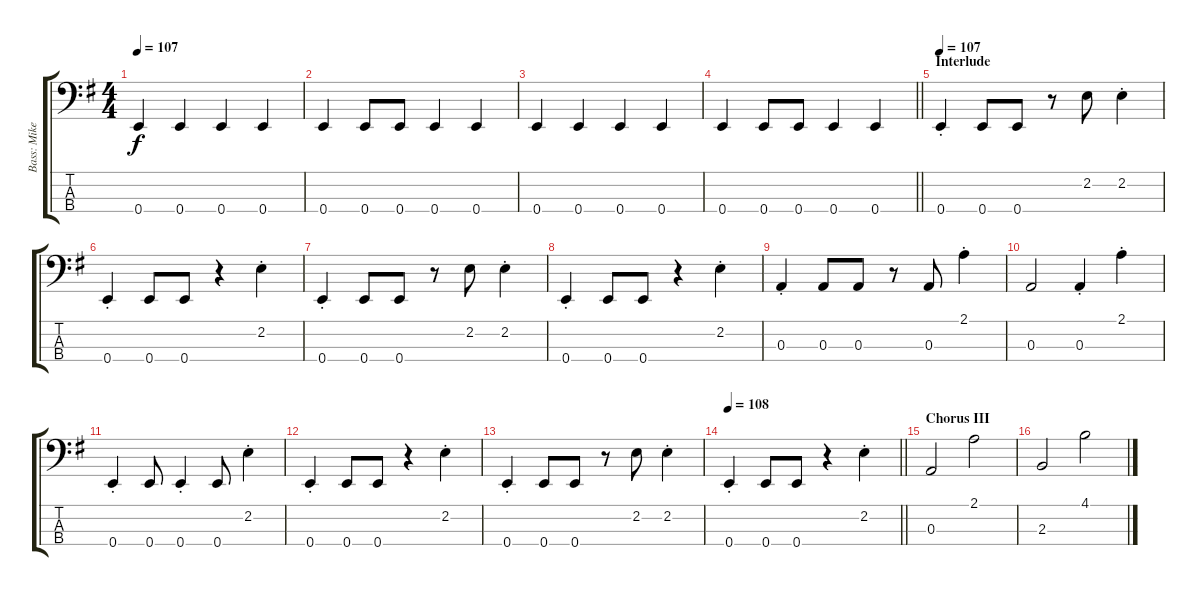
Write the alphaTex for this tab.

\track ("Bass: Mike" "Bass: Mike") {instrument electricbassfinger}
\staff {score tabs}
\tuning (G2 D2 A1 E1) {hide}
\ts (4 4)
\tempo 107
\clef f4
\ks g
0.4.4{dy f} 0.4.4 0.4.4 0.4.4 |
0.4.4 0.4.8 0.4.8 0.4.4 0.4.4 |
0.4.4 0.4.4 0.4.4 0.4.4 |
\barLineRight lightlight
0.4.4 0.4.8 0.4.8 0.4.4 0.4.4 |
\section ("" "Interlude")
\tempo 107
0.4{st}.4 0.4.8 0.4.8 r.8 2.2.8 2.2{st}.4 |
0.4{st}.4 0.4.8 0.4.8 r.4 2.2{st}.4 |
0.4{st}.4 0.4.8 0.4.8 r.8 2.2.8 2.2{st}.4 |
0.4{st}.4 0.4.8 0.4.8 r.4 2.2{st}.4 |
0.3{st}.4 0.3.8 0.3.8 r.8 0.3.8 2.1{st}.4 |
0.3.2 0.3{st}.4 2.1{st}.4 |
0.4{st}.4 0.4.8 0.4{st}.4 0.4.8 2.2{st}.4 |
0.4{st}.4 0.4.8 0.4.8 r.4 2.2{st}.4 |
0.4{st}.4 0.4.8 0.4.8 r.8 2.2.8 2.2{st}.4 |
\tempo 108
\barLineRight lightlight
0.4{st}.4 0.4.8 0.4.8 r.4 2.2{st}.4 |
\section ("" "Chorus III")
0.3.2 2.1.2 |
2.3.2 4.1.2
